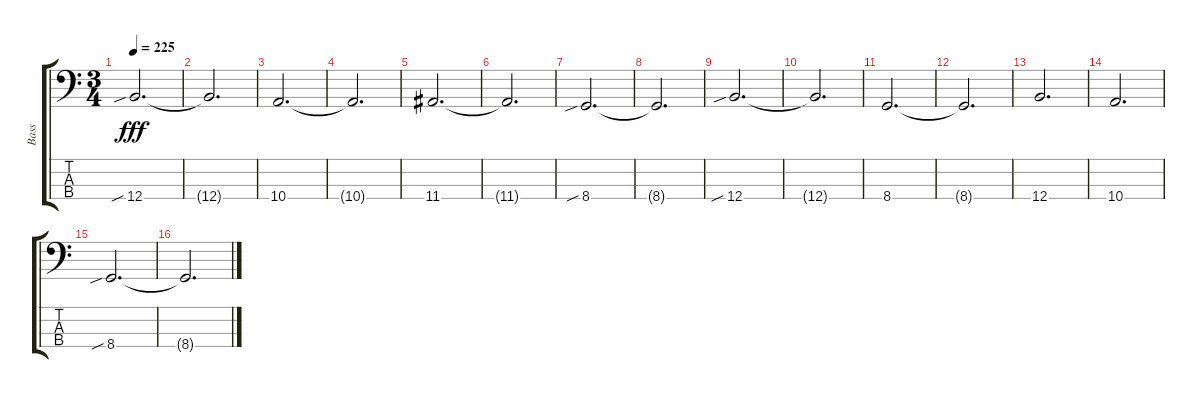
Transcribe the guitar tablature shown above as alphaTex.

\track ("Bass" "Bass") {instrument electricbassfinger}
\staff {score tabs}
\tuning (D2 A1 E1 B0) {hide}
\ts (3 4)
\tempo 225
\clef f4
\ks c
12.4{sib}.2{d dy fff} |
12.4{t}.2{d} |
10.4.2{d} |
10.4{t}.2{d} |
11.4.2{d} |
11.4{t}.2{d} |
8.4{sib}.2{d} |
8.4{t}.2{d} |
12.4{sib}.2{d} |
12.4{t}.2{d} |
8.4.2{d} |
8.4{t}.2{d} |
12.4.2{d} |
10.4.2{d} |
8.4{sib}.2{d} |
8.4{t}.2{d}
